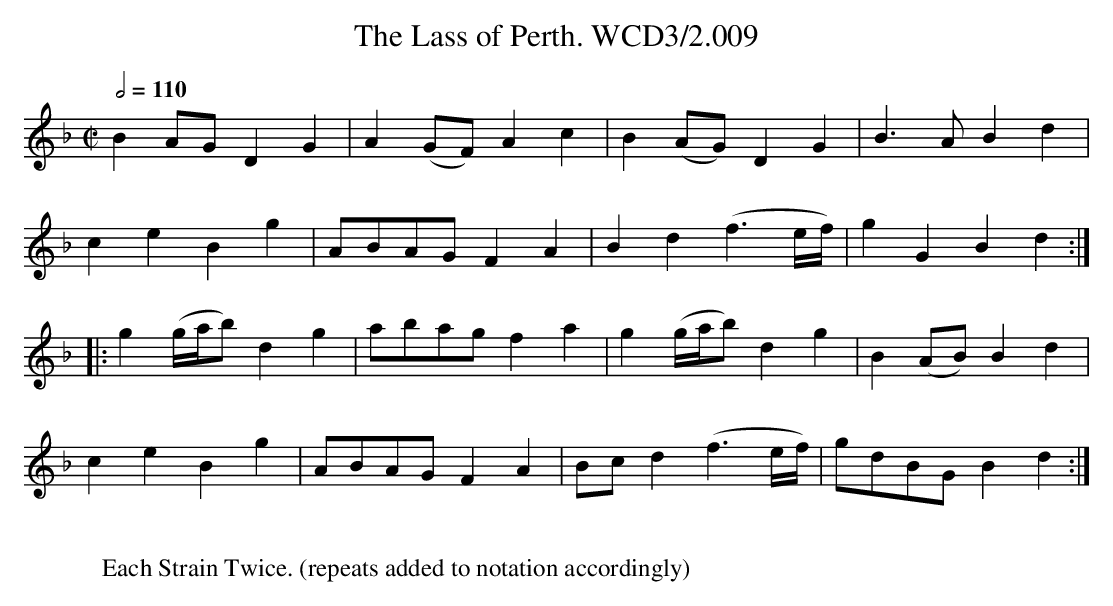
X:1
T:Lass of Perth. WCD3/2.009, The
M:C|
L:1/8
Q:1/2=110
K:Gdor
B2AG D2G2|A2(GF) A2c2|B2(AG) D2G2|B3A B2d2|
c2e2B2g2|ABAG F2A2|B2d2 (f3e/f/)|g2G2B2d2:|
|:g2(g/a/b) d2g2|abag f2a2|g2(g/a/b) d2g2|B2(AB) B2d2|
c2e2 B2g2|ABAG F2A2|Bcd2(f3e/f/)|gdBG B2d2:|
W:
W:Each Strain Twice. (repeats added to notation accordingly)
